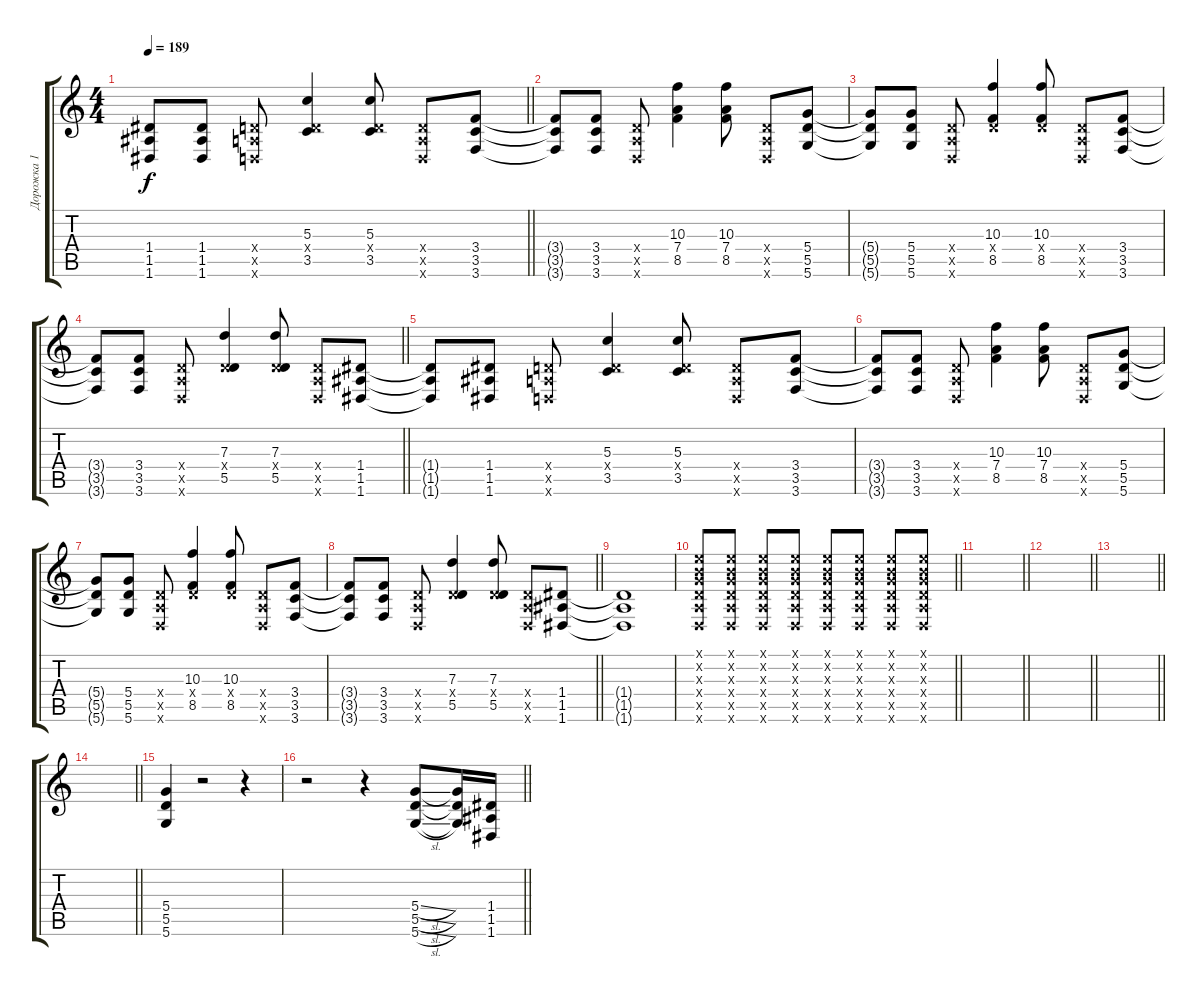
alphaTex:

\track ("Дорожка 1" "Дорожка 1") {instrument distortionguitar}
\staff {score tabs}
\tuning (E4 B3 G3 D3 A2 D2) {hide}
\ts (4 4)
\tempo 189
\clef g2
\barLineRight lightlight
\ks c
(1.4{t} 1.5{t} 1.6{t}).8{dy f} (1.4 1.5 1.6).8 (0.4{x} 0.5{x} 0.6{x}).8 (5.3 0.4{x} 3.5).4 (5.3 0.4{x} 3.5).8 (0.4{x} 0.5{x} 0.6{x}).8 (3.4 3.5 3.6).8 |
(3.4{t} 3.5{t} 3.6{t}).8 (3.4 3.5 3.6).8 (0.4{x} 0.5{x} 0.6{x}).8 (10.3 7.4 8.5).4 (10.3 7.4 8.5).8 (0.4{x} 0.5{x} 0.6{x}).8 (5.4 5.5 5.6).8 |
(5.4{t} 5.5{t} 5.6{t}).8 (5.4 5.5 5.6).8 (0.4{x} 0.5{x} 0.6{x}).8 (10.3 0.4{x} 8.5).4 (10.3 0.4{x} 8.5).8 (0.4{x} 0.5{x} 0.6{x}).8 (3.4 3.5 3.6).8 |
\barLineRight lightlight
(3.4{t} 3.5{t} 3.6{t}).8 (3.4 3.5 3.6).8 (0.4{x} 0.5{x} 0.6{x}).8 (7.3 0.4{x} 5.5).4 (7.3 0.4{x} 5.5).8 (0.4{x} 0.5{x} 0.6{x}).8 (1.4 1.5 1.6).8 |
(1.4{t} 1.5{t} 1.6{t}).8 (1.4 1.5 1.6).8 (0.4{x} 0.5{x} 0.6{x}).8 (5.3 0.4{x} 3.5).4 (5.3 0.4{x} 3.5).8 (0.4{x} 0.5{x} 0.6{x}).8 (3.4 3.5 3.6).8 |
(3.4{t} 3.5{t} 3.6{t}).8 (3.4 3.5 3.6).8 (0.4{x} 0.5{x} 0.6{x}).8 (10.3 7.4 8.5).4 (10.3 7.4 8.5).8 (0.4{x} 0.5{x} 0.6{x}).8 (5.4 5.5 5.6).8 |
(5.4{t} 5.5{t} 5.6{t}).8 (5.4 5.5 5.6).8 (0.4{x} 0.5{x} 0.6{x}).8 (10.3 0.4{x} 8.5).4 (10.3 0.4{x} 8.5).8 (0.4{x} 0.5{x} 0.6{x}).8 (3.4 3.5 3.6).8 |
\barLineRight lightlight
(3.4{t} 3.5{t} 3.6{t}).8 (3.4 3.5 3.6).8 (0.4{x} 0.5{x} 0.6{x}).8 (7.3 0.4{x} 5.5).4 (7.3 0.4{x} 5.5).8 (0.4{x} 0.5{x} 0.6{x}).8 (1.4 1.5 1.6).8 |
(1.4{t} 1.5{t} 1.6{t}).1 |
\barLineRight lightlight
(0.1{x} 0.2{x} 0.3{x} 0.4{x} 0.5{x} 0.6{x}).8 (0.1{x} 0.2{x} 0.3{x} 0.4{x} 0.5{x} 0.6{x}).8 (0.1{x} 0.2{x} 0.3{x} 0.4{x} 0.5{x} 0.6{x}).8 (0.1{x} 0.2{x} 0.3{x} 0.4{x} 0.5{x} 0.6{x}).8 (0.1{x} 0.2{x} 0.3{x} 0.4{x} 0.5{x} 0.6{x}).8 (0.1{x} 0.2{x} 0.3{x} 0.4{x} 0.5{x} 0.6{x}).8 (0.1{x} 0.2{x} 0.3{x} 0.4{x} 0.5{x} 0.6{x}).8 (0.1{x} 0.2{x} 0.3{x} 0.4{x} 0.5{x} 0.6{x}).8 |
\barLineRight lightlight
|
\barLineRight lightlight
|
\barLineRight lightlight
|
\barLineRight lightlight
|
(5.4 5.5 5.6).4 r.2 r.4 |
\barLineRight lightlight
r.2 r.4 (5.4{sl} 5.5{sl} 5.6{sl}).8 (5.4{t} 5.5{t} 5.6{t}).16 (1.4 1.5 1.6).16
